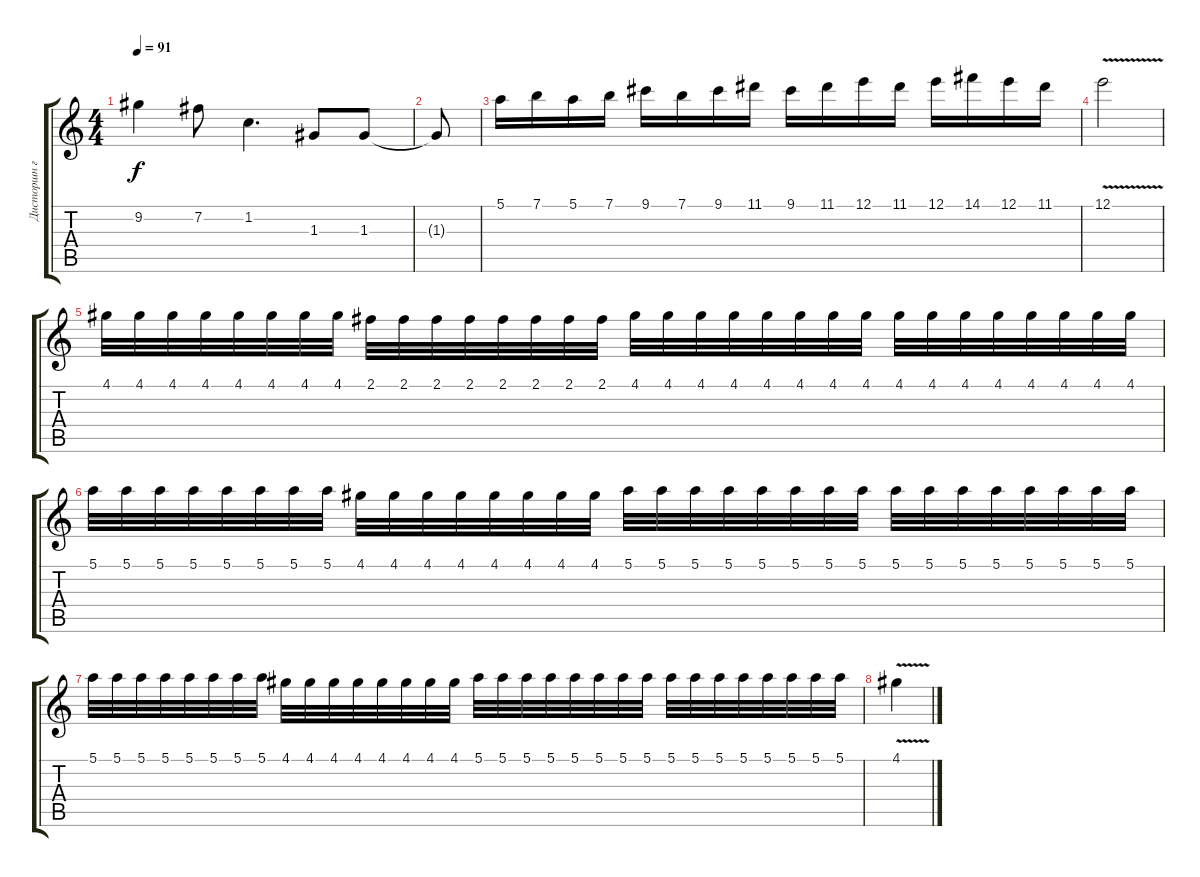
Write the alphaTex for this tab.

\track ("Дисторшн гитара (соло)" "Дисторшн г") {instrument distortionguitar}
\staff {score tabs}
\tuning (E4 B3 G3 D3 A2 E2) {hide}
\ts (4 4)
\tempo 91
\clef g2
\ks c
9.2.4{dy f} 7.2.8 1.2.4{d} 1.3.8 1.3.8 |
1.3{t}.8 |
5.1.16 7.1.16 5.1.16 7.1.16 9.1.16 7.1.16 9.1.16 11.1.16 9.1.16 11.1.16 12.1.16 11.1.16 12.1.16 14.1.16 12.1.16 11.1.16 |
12.1{v}.2 |
4.1.32 4.1.32 4.1.32 4.1.32 4.1.32 4.1.32 4.1.32 4.1.32 2.1.32 2.1.32 2.1.32 2.1.32 2.1.32 2.1.32 2.1.32 2.1.32 4.1.32 4.1.32 4.1.32 4.1.32 4.1.32 4.1.32 4.1.32 4.1.32 4.1.32 4.1.32 4.1.32 4.1.32 4.1.32 4.1.32 4.1.32 4.1.32 |
5.1.32 5.1.32 5.1.32 5.1.32 5.1.32 5.1.32 5.1.32 5.1.32 4.1.32 4.1.32 4.1.32 4.1.32 4.1.32 4.1.32 4.1.32 4.1.32 5.1.32 5.1.32 5.1.32 5.1.32 5.1.32 5.1.32 5.1.32 5.1.32 5.1.32 5.1.32 5.1.32 5.1.32 5.1.32 5.1.32 5.1.32 5.1.32 |
5.1.32 5.1.32 5.1.32 5.1.32 5.1.32 5.1.32 5.1.32 5.1.32 4.1.32 4.1.32 4.1.32 4.1.32 4.1.32 4.1.32 4.1.32 4.1.32 5.1.32 5.1.32 5.1.32 5.1.32 5.1.32 5.1.32 5.1.32 5.1.32 5.1.32 5.1.32 5.1.32 5.1.32 5.1.32 5.1.32 5.1.32 5.1.32 |
4.1{v}.4
